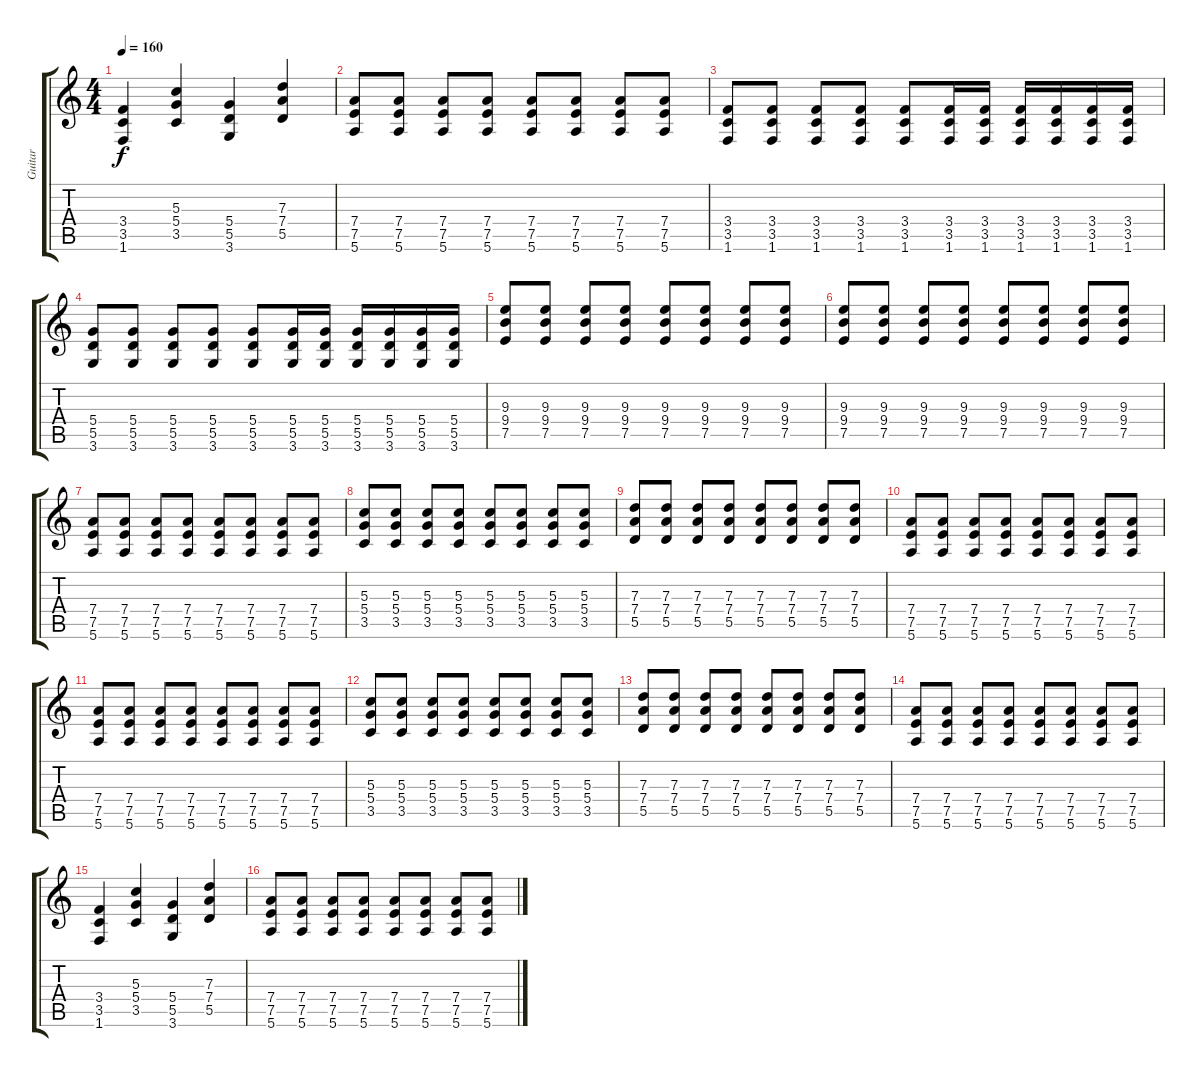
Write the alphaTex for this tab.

\track ("Guitar " "Guitar ") {instrument distortionguitar}
\staff {score tabs}
\tuning (E4 B3 G3 D3 A2 E2) {hide}
\ts (4 4)
\tempo 160
\clef g2
\ks c
(3.4 3.5 1.6).4{dy f} (5.3 5.4 3.5).4 (5.4 5.5 3.6).4 (7.3 7.4 5.5).4 |
(7.4 7.5 5.6).8 (7.4 7.5 5.6).8 (7.4 7.5 5.6).8 (7.4 7.5 5.6).8 (7.4 7.5 5.6).8 (7.4 7.5 5.6).8 (7.4 7.5 5.6).8 (7.4 7.5 5.6).8 |
(3.4 3.5 1.6).8 (3.4 3.5 1.6).8 (3.4 3.5 1.6).8 (3.4 3.5 1.6).8 (3.4 3.5 1.6).8 (3.4 3.5 1.6).16 (3.4 3.5 1.6).16 (3.4 3.5 1.6).16 (3.4 3.5 1.6).16 (3.4 3.5 1.6).16 (3.4 3.5 1.6).16 |
(5.4 5.5 3.6).8 (5.4 5.5 3.6).8 (5.4 5.5 3.6).8 (5.4 5.5 3.6).8 (5.4 5.5 3.6).8 (5.4 5.5 3.6).16 (5.4 5.5 3.6).16 (5.4 5.5 3.6).16 (5.4 5.5 3.6).16 (5.4 5.5 3.6).16 (5.4 5.5 3.6).16 |
(9.3 9.4 7.5).8 (9.3 9.4 7.5).8 (9.3 9.4 7.5).8 (9.3 9.4 7.5).8 (9.3 9.4 7.5).8 (9.3 9.4 7.5).8 (9.3 9.4 7.5).8 (9.3 9.4 7.5).8 |
(9.3 9.4 7.5).8 (9.3 9.4 7.5).8 (9.3 9.4 7.5).8 (9.3 9.4 7.5).8 (9.3 9.4 7.5).8 (9.3 9.4 7.5).8 (9.3 9.4 7.5).8 (9.3 9.4 7.5).8 |
(7.4 7.5 5.6).8 (7.4 7.5 5.6).8 (7.4 7.5 5.6).8 (7.4 7.5 5.6).8 (7.4 7.5 5.6).8 (7.4 7.5 5.6).8 (7.4 7.5 5.6).8 (7.4 7.5 5.6).8 |
(5.3 5.4 3.5).8 (5.3 5.4 3.5).8 (5.3 5.4 3.5).8 (5.3 5.4 3.5).8 (5.3 5.4 3.5).8 (5.3 5.4 3.5).8 (5.3 5.4 3.5).8 (5.3 5.4 3.5).8 |
(7.3 7.4 5.5).8 (7.3 7.4 5.5).8 (7.3 7.4 5.5).8 (7.3 7.4 5.5).8 (7.3 7.4 5.5).8 (7.3 7.4 5.5).8 (7.3 7.4 5.5).8 (7.3 7.4 5.5).8 |
(7.4 7.5 5.6).8 (7.4 7.5 5.6).8 (7.4 7.5 5.6).8 (7.4 7.5 5.6).8 (7.4 7.5 5.6).8 (7.4 7.5 5.6).8 (7.4 7.5 5.6).8 (7.4 7.5 5.6).8 |
(7.4 7.5 5.6).8 (7.4 7.5 5.6).8 (7.4 7.5 5.6).8 (7.4 7.5 5.6).8 (7.4 7.5 5.6).8 (7.4 7.5 5.6).8 (7.4 7.5 5.6).8 (7.4 7.5 5.6).8 |
(5.3 5.4 3.5).8 (5.3 5.4 3.5).8 (5.3 5.4 3.5).8 (5.3 5.4 3.5).8 (5.3 5.4 3.5).8 (5.3 5.4 3.5).8 (5.3 5.4 3.5).8 (5.3 5.4 3.5).8 |
(7.3 7.4 5.5).8 (7.3 7.4 5.5).8 (7.3 7.4 5.5).8 (7.3 7.4 5.5).8 (7.3 7.4 5.5).8 (7.3 7.4 5.5).8 (7.3 7.4 5.5).8 (7.3 7.4 5.5).8 |
(7.4 7.5 5.6).8 (7.4 7.5 5.6).8 (7.4 7.5 5.6).8 (7.4 7.5 5.6).8 (7.4 7.5 5.6).8 (7.4 7.5 5.6).8 (7.4 7.5 5.6).8 (7.4 7.5 5.6).8 |
(3.4 3.5 1.6).4 (5.3 5.4 3.5).4 (5.4 5.5 3.6).4 (7.3 7.4 5.5).4 |
(7.4 7.5 5.6).8 (7.4 7.5 5.6).8 (7.4 7.5 5.6).8 (7.4 7.5 5.6).8 (7.4 7.5 5.6).8 (7.4 7.5 5.6).8 (7.4 7.5 5.6).8 (7.4 7.5 5.6).8
